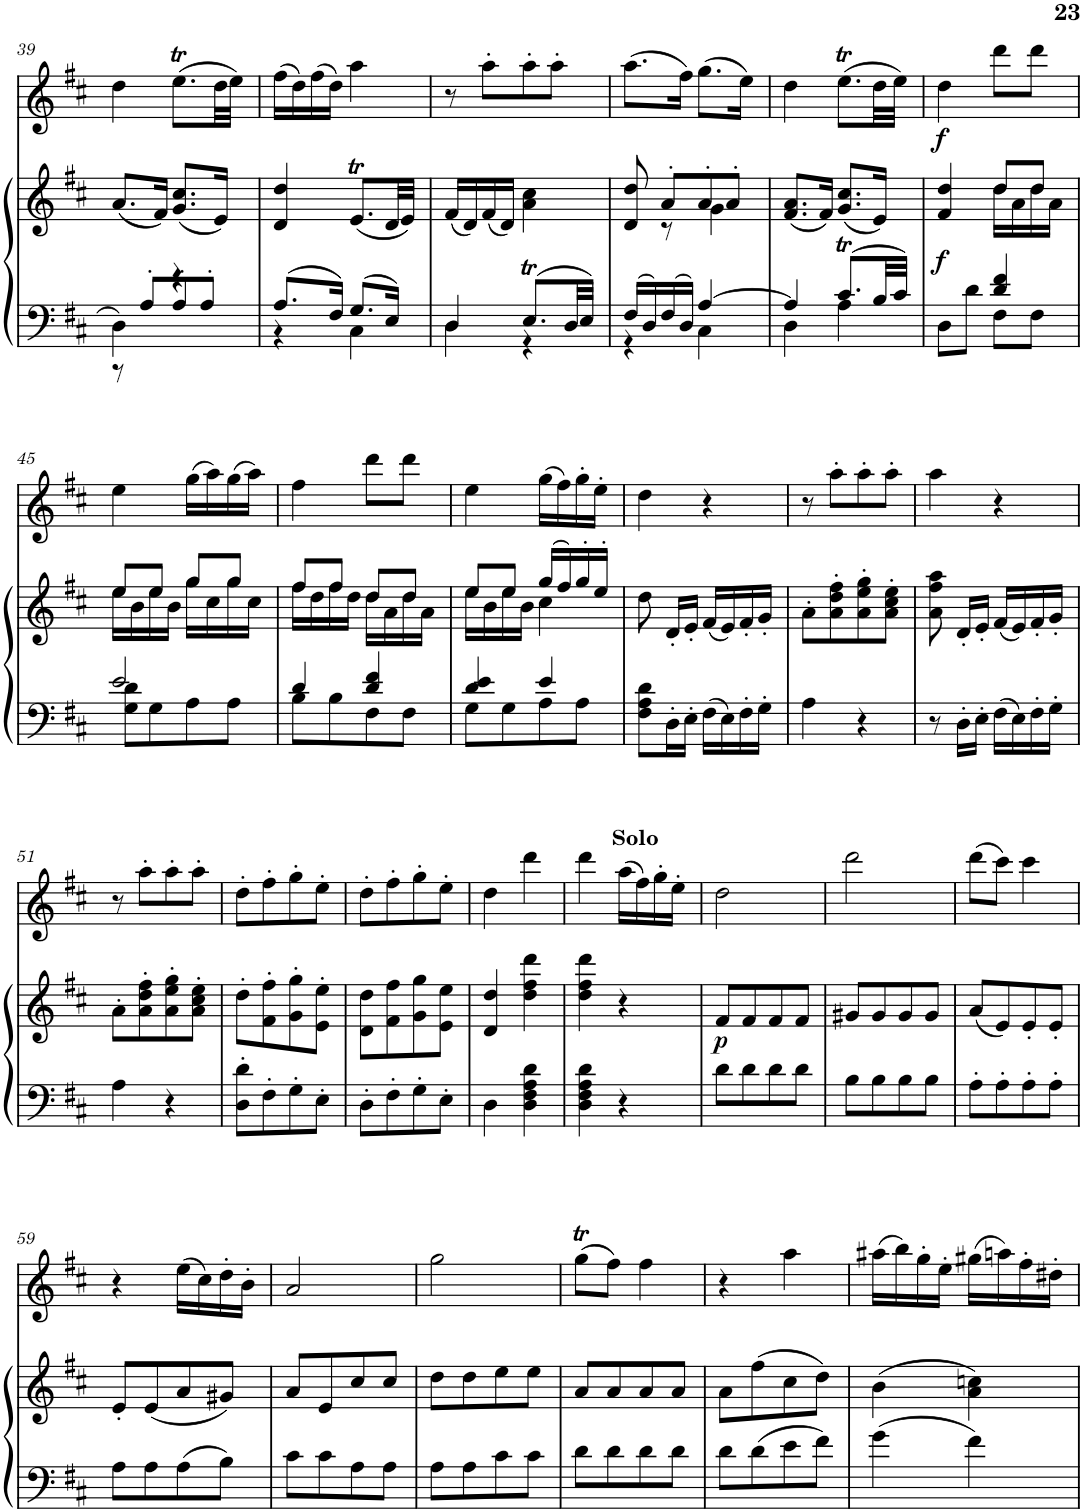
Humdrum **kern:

**kern	**kern	**dynam	**kern	**dynam
*part2	*part2	*part2	*part1	*part1
*staff3	*staff2	*staff2/3	*staff1	*staff1
*I"Piano	*	*	*I"Flauta	*
*I'Pno	*	*	*I'Fl	*
!!LO:PB:g=z
*clefF4	*clefG2	*	*clefG2	*
*k[f#c#]	*k[f#c#]	*	*k[f#c#]	*
*M2/4	*M2/4	*	*M2/4	*
=39	=39	=39	=39	=39
*^	*	*	*	*
4D\	8r	(8.a/L	.	4dd\	.
.	8A'/L	.	.	.	.
.	.	16f#/Jk)	.	.	.
4r	8A'/	(8.g/ 8.cc#/L	.	(8.eeT\L	.
.	8A'/J	.	.	.	.
.	.	16e/Jk)	.	32dd\LL	.
.	.	.	.	32ee\JJJ)	.
=40	=40	=40	=40	=40	=40
8.A/L	4r	4d/ 4dd/	.	(16ff#\LL	.
.	.	.	.	16dd\)	.
.	.	.	.	(16ff#\	.
16F#/Jk	.	.	.	16dd\JJ)	.
8.G/L	4C#\	(8.eT/L	.	4aa\	.
16E/Jk	.	32d/LL	.	.	.
.	.	32e/JJJ)	.	.	.
=41	=41	=41	=41	=41	=41
4D/	4D\	(16f#/LL	.	8r	.
.	.	16d/)	.	.	.
.	.	(16f#/	.	8aa'\L	.
.	.	16d/JJ)	.	.	.
8.ET/L	4r	4a\ 4cc#\	.	8aa'\	.
.	.	.	.	8aa'\J	.
32D/LL	.	.	.	.	.
32E/JJJ	.	.	.	.	.
=42	=42	=42	=42	=42	=42
*	*	*^	*	*	*
16F#/LL	4r	8d/ 8dd/	8ryy	.	(8.aa\L	.
16D/	.	.	.	.	.	.
16F#/	.	8a'/L	8r	.	.	.
16D/JJ	.	.	.	.	16ff#\Jk)	.
[4A/	4C#\	8a'/	4g\	.	(8.gg\L	.
.	.	8a'/J	.	.	.	.
.	.	.	.	.	16ee\Jk)	.
*	*	*v	*v	*	*	*
=43	=43	=43	=43	=43	=43
4A/]	4D\	(8.f#/ 8.a/L	.	4dd\	.
.	.	16f#/Jk)	.	.	.
8.c#t/L	4A\	(8.g/ 8.cc#/L	.	(8.eeT\L	.
32B/LL	.	16e/Jk)	.	32dd\LL	.
32c#/JJJ	.	.	.	32ee\JJJ)	.
=44	=44	=44	=44	=44	=44
*	*	*^	*	*	*
!	!	!	!	!LO:DY:b	!	!LO:DY:b
8D\L	4ryy	4f#/ 4dd/	4ryy	f	4dd\	f
8d\J	.	.	.	.	.	.
4d/ 4f#/	8F#\L	8dd/L	16dd\LL	.	8ddd\L	.
.	.	.	16a\	.	.	.
.	8F#\J	8dd/J	16dd\	.	8ddd\J	.
.	.	.	16a\JJ	.	.	.
!!LO:LB:g=z
=45	=45	=45	=45	=45	=45	=45
2e/	8G\ 8d\L	8ee/L	16ee\LL	.	4ee\	.
.	.	.	16b\	.	.	.
.	8G\	8ee/J	16ee\	.	.	.
.	.	.	16b\JJ	.	.	.
.	8A\	8gg/L	16gg\LL	.	(16gg\LL	.
.	.	.	16cc#\	.	16aa\)	.
.	8A\J	8gg/J	16gg\	.	(16gg\	.
.	.	.	16cc#\JJ	.	16aa\JJ)	.
=46	=46	=46	=46	=46	=46	=46
4d/	8B\L	8ff#/L	16ff#\LL	.	4ff#\	.
.	.	.	16dd\	.	.	.
.	8B\	8ff#/J	16ff#\	.	.	.
.	.	.	16dd\JJ	.	.	.
4d/ 4f#/	8F#\	8dd/L	16dd\LL	.	8ddd\L	.
.	.	.	16a\	.	.	.
.	8F#\J	8dd/J	16dd\	.	8ddd\J	.
.	.	.	16a\JJ	.	.	.
=47	=47	=47	=47	=47	=47	=47
4d/ 4e/	8G\L	8ee/L	16ee\LL	.	4ee\	.
.	.	.	16b\	.	.	.
.	8G\	8ee/J	16ee\	.	.	.
.	.	.	16b\JJ	.	.	.
4e/	8A\	(16gg/LL	4cc#\	.	(16gg\LL	.
.	.	16ff#/)	.	.	16ff#\)	.
.	8A\J	16gg'/	.	.	16gg'\	.
.	.	16ee'/JJ	.	.	16ee'\JJ	.
*v	*v	*	*	*	*	*
*	*v	*v	*	*	*
=48	=48	=48	=48	=48
8F#\ 8A\ 8d\L	8dd\	.	4dd\	.
16D'\L	16d'/LL	.	.	.
16E'\JJ	16e'/JJ	.	.	.
16F#\LL	(16f#/LL	.	4r	.
16E\	16e/)	.	.	.
16F#'\	16f#'/	.	.	.
16G'\JJ	16g'/JJ	.	.	.
=49	=49	=49	=49	=49
4A\	8a'\L	.	8r	.
.	8a\' 8dd\' 8ff#\'	.	8aa'\L	.
4r	8a\' 8ee\' 8gg\'	.	8aa'\	.
.	8a\' 8cc#\' 8ee\'J	.	8aa'\J	.
=50	=50	=50	=50	=50
8r	8a\ 8ff#\ 8aa\	.	4aa\	.
16D'\LL	16d'/LL	.	.	.
16E'\JJ	16e'/JJ	.	.	.
16F#\LL	(16f#/LL	.	4r	.
16E\	16e/)	.	.	.
16F#'\	16f#'/	.	.	.
16G'\JJ	16g'/JJ	.	.	.
!!LO:LB:g=z
=51	=51	=51	=51	=51
4A\	8a'\L	.	8r	.
.	8a\' 8dd\' 8ff#\'	.	8aa'\L	.
4r	8a\' 8ee\' 8gg\'	.	8aa'\	.
.	8a\' 8cc#\' 8ee\'J	.	8aa'\J	.
=52	=52	=52	=52	=52
8D\' 8d\'L	8dd'\L	.	8dd'\L	.
8F#'\	8f#\' 8ff#\'	.	8ff#'\	.
8G'\	8g\' 8gg\'	.	8gg'\	.
8E'\J	8e\' 8ee\'J	.	8ee'\J	.
=53	=53	=53	=53	=53
8D'\L	8d\ 8dd\L	.	8dd'\L	.
8F#'\	8f#\ 8ff#\	.	8ff#'\	.
8G'\	8g\ 8gg\	.	8gg'\	.
8E'\J	8e\ 8ee\J	.	8ee'\J	.
=54	=54	=54	=54	=54
4D\	4d/ 4dd/	.	4dd\	.
4D\ 4F#\ 4A\ 4d\	4dd\ 4ff#\ 4ddd\	.	4ddd\	.
=55	=55	=55	=55	=55
4D\ 4F#\ 4A\ 4d\	4dd\ 4ff#\ 4ddd\	.	4ddd\	.
!	!	!	!LO:TX:a:B:t=Solo	!
4r	4r	.	(16aa\LL	.
.	.	.	16ff#\)	.
.	.	.	16gg'\	.
.	.	.	16ee'\JJ	.
=56	=56	=56	=56	=56
!	!	!LO:DY:b	!	!
8d\L	8f#/L	p	2dd\	.
8d\	8f#/	.	.	.
8d\	8f#/	.	.	.
8d\J	8f#/J	.	.	.
=57	=57	=57	=57	=57
8B\L	8g#X/L	.	2ddd\	.
8B\	8g#/	.	.	.
8B\	8g#/	.	.	.
8B\J	8g#/J	.	.	.
=58	=58	=58	=58	=58
8A'\L	(8a/L	.	(8ddd\L	.
8A'\	8e/)	.	8ccc#\J)	.
8A'\	8e'/	.	4ccc#\	.
8A'\J	8e'/J	.	.	.
!!LO:LB:g=z
=59	=59	=59	=59	=59
8A\L	8e'/L	.	4r	.
8A\	(8e/	.	.	.
8A\	8a/	.	(16ee\LL	.
.	.	.	16cc#\)	.
8B\J	8g#X/J)	.	16dd'\	.
.	.	.	16b'\JJ	.
=60	=60	=60	=60	=60
8c#\L	8a/L	.	2a/	.
8c#\	8e/	.	.	.
8A\	8cc#/	.	.	.
8A\J	8cc#/J	.	.	.
=61	=61	=61	=61	=61
8A\L	8dd\L	.	2gg\	.
8A\	8dd\	.	.	.
8c#\	8ee\	.	.	.
8c#\J	8ee\J	.	.	.
=62	=62	=62	=62	=62
8d\L	8a/L	.	(8ggT\L	.
8d\	8a/	.	8ff#\J)	.
8d\	8a/	.	4ff#\	.
8d\J	8a/J	.	.	.
=63	=63	=63	=63	=63
8d\L	8a\L	.	4r	.
8d\	(8ff#\	.	.	.
8e\	8cc#\	.	4aa\	.
8f#\J	8dd\J)	.	.	.
=64	=64	=64	=64	=64
4g\	(4b\	.	(16aa#X\LL	.
.	.	.	16bb\)	.
.	.	.	16gg'\	.
.	.	.	16ee'\JJ	.
4f#\	4a\ 4ccn\)	.	(16gg#X\LL	.
.	.	.	16aan\)	.
.	.	.	16ff#'\	.
.	.	.	16dd#X'\JJ	.
=	=	=	=	=
*-	*-	*-	*-	*-
